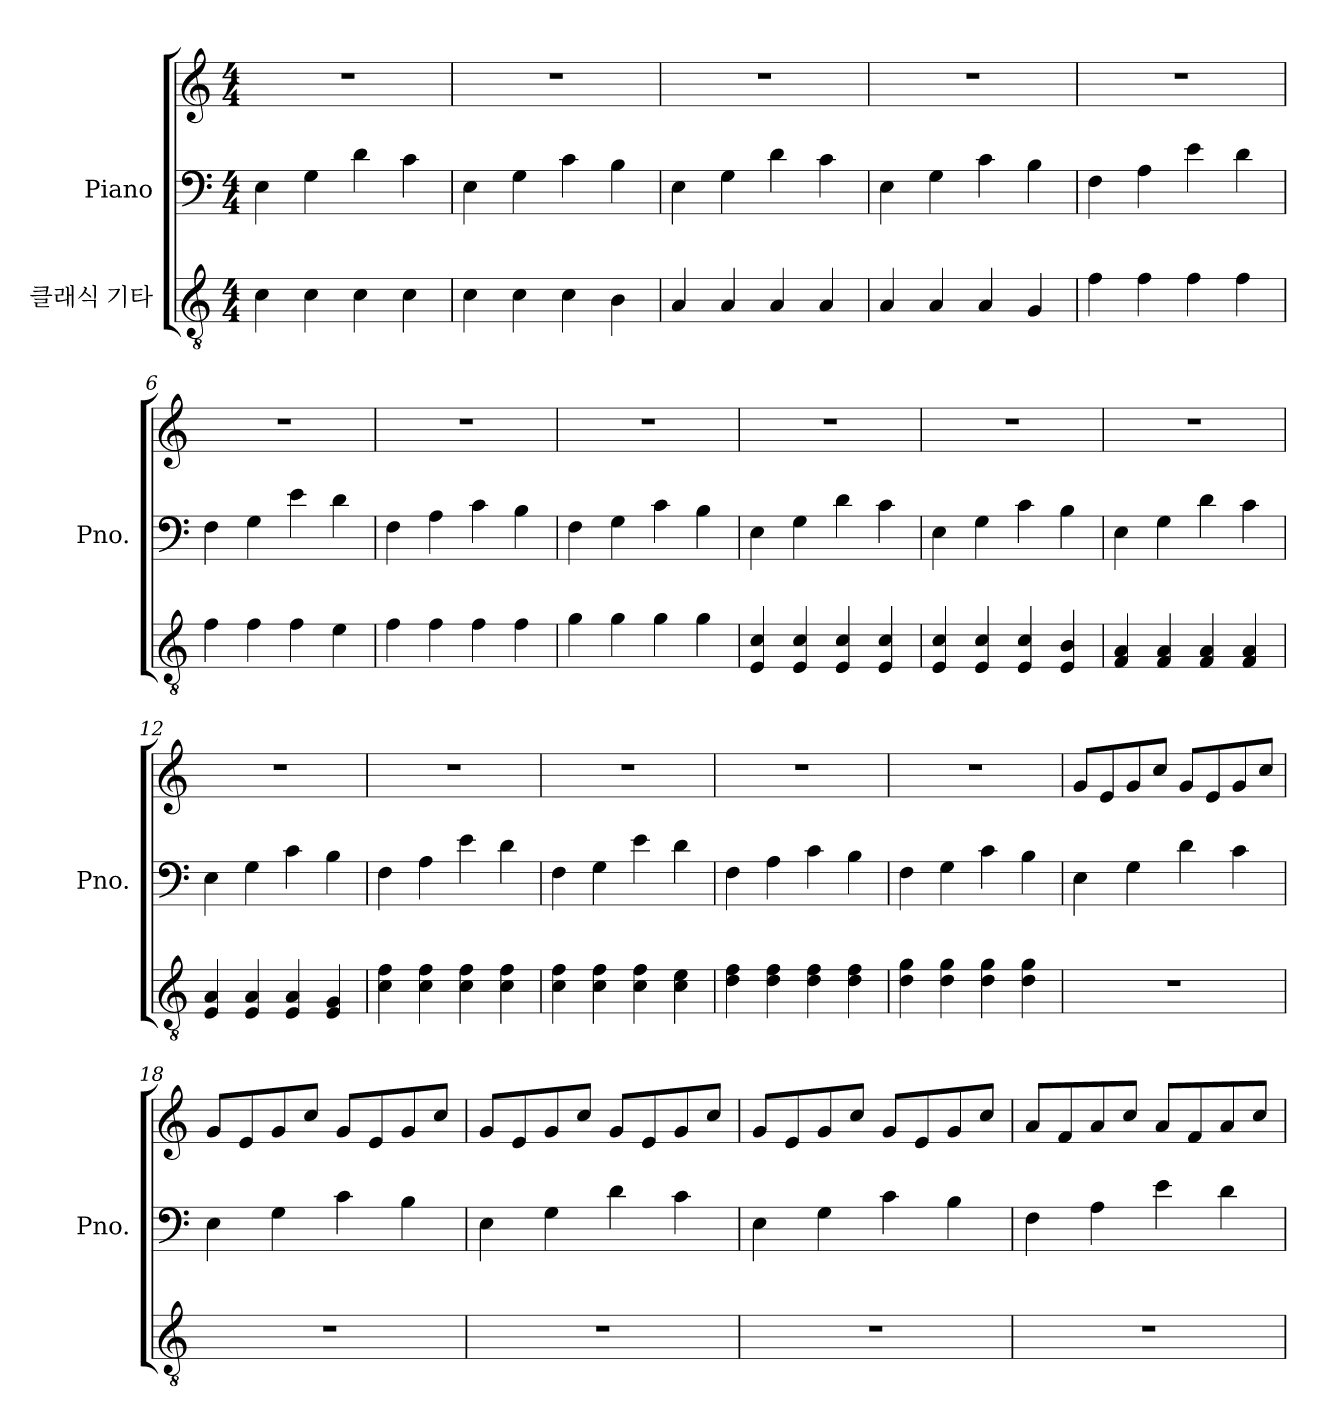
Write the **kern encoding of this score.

**kern	**kern	**kern
*part2	*part1	*part1
*staff3	*staff2	*staff1
*I"클래식 기타	*I"Piano	*
*	*I'Pno.	*
*clefGv2	*clefF4	*clefG2
*k[]	*k[]	*k[]
*M4/4	*M4/4	*M4/4
=1	=1	=1
4c\	4E\	1r
4c\	4G\	.
4c\	4d\	.
4c\	4c\	.
=2	=2	=2
4c\	4E\	1r
4c\	4G\	.
4c\	4c\	.
4B\	4B\	.
=3	=3	=3
4A/	4E\	1r
4A/	4G\	.
4A/	4d\	.
4A/	4c\	.
=4	=4	=4
4A/	4E\	1r
4A/	4G\	.
4A/	4c\	.
4G/	4B\	.
=5	=5	=5
4f\	4F\	1r
4f\	4A\	.
4f\	4e\	.
4f\	4d\	.
=6	=6	=6
4f\	4F\	1r
4f\	4G\	.
4f\	4e\	.
4e\	4d\	.
=7	=7	=7
4f\	4F\	1r
4f\	4A\	.
4f\	4c\	.
4f\	4B\	.
=8	=8	=8
4g\	4F\	1r
4g\	4G\	.
4g\	4c\	.
4g\	4B\	.
!!LO:LB:g=z
=9	=9	=9
4E/ 4c/	4E\	1r
4E/ 4c/	4G\	.
4E/ 4c/	4d\	.
4E/ 4c/	4c\	.
=10	=10	=10
4E/ 4c/	4E\	1r
4E/ 4c/	4G\	.
4E/ 4c/	4c\	.
4E/ 4B/	4B\	.
=11	=11	=11
4F/ 4A/	4E\	1r
4F/ 4A/	4G\	.
4F/ 4A/	4d\	.
4F/ 4A/	4c\	.
=12	=12	=12
4E/ 4A/	4E\	1r
4E/ 4A/	4G\	.
4E/ 4A/	4c\	.
4E/ 4G/	4B\	.
=13	=13	=13
4c\ 4f\	4F\	1r
4c\ 4f\	4A\	.
4c\ 4f\	4e\	.
4c\ 4f\	4d\	.
=14	=14	=14
4c\ 4f\	4F\	1r
4c\ 4f\	4G\	.
4c\ 4f\	4e\	.
4c\ 4e\	4d\	.
=15	=15	=15
4d\ 4f\	4F\	1r
4d\ 4f\	4A\	.
4d\ 4f\	4c\	.
4d\ 4f\	4B\	.
=16	=16	=16
4d\ 4g\	4F\	1r
4d\ 4g\	4G\	.
4d\ 4g\	4c\	.
4d\ 4g\	4B\	.
!!LO:LB:g=z
=17	=17	=17
1r	4E\	8g/L
.	.	8e/
.	4G\	8g/
.	.	8cc/J
.	4d\	8g/L
.	.	8e/
.	4c\	8g/
.	.	8cc/J
=18	=18	=18
1r	4E\	8g/L
.	.	8e/
.	4G\	8g/
.	.	8cc/J
.	4c\	8g/L
.	.	8e/
.	4B\	8g/
.	.	8cc/J
=19	=19	=19
1r	4E\	8g/L
.	.	8e/
.	4G\	8g/
.	.	8cc/J
.	4d\	8g/L
.	.	8e/
.	4c\	8g/
.	.	8cc/J
=20	=20	=20
1r	4E\	8g/L
.	.	8e/
.	4G\	8g/
.	.	8cc/J
.	4c\	8g/L
.	.	8e/
.	4B\	8g/
.	.	8cc/J
!!LO:LB:g=z
=21	=21	=21
1r	4F\	8a/L
.	.	8f/
.	4A\	8a/
.	.	8cc/J
.	4e\	8a/L
.	.	8f/
.	4d\	8a/
.	.	8cc/J
=	=	=
*-	*-	*-
